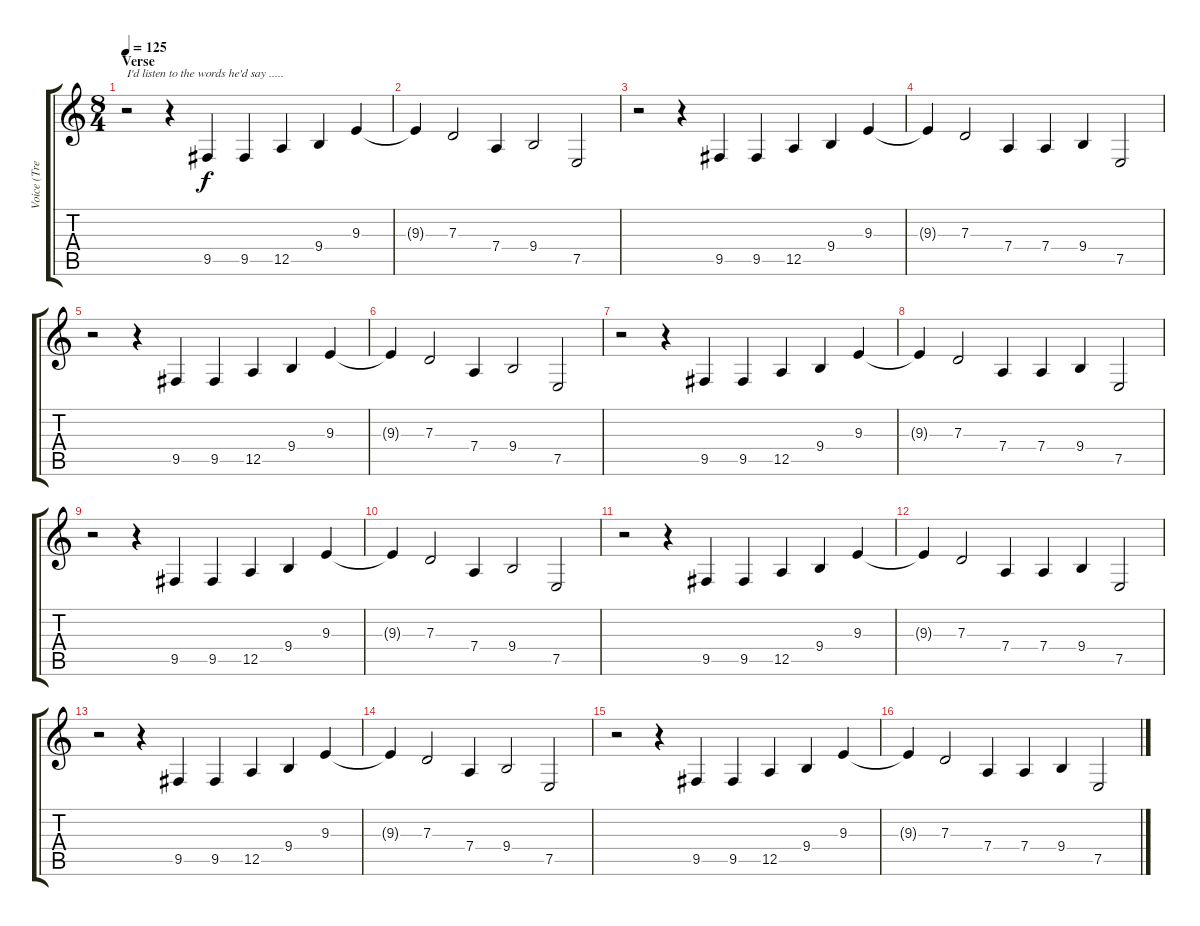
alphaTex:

\track ("Voice (Trent Renzor)" "Voice (Tre") {instrument pad7halo}
\staff {score tabs}
\tuning (E4 B3 G3 D3 A2 E2) {hide}
\ts (8 4)
\section ("" "Verse")
\tempo 125
\clef g2
\ks c
r.2{txt "I'd listen to the words he'd say ....." dy f} r.4 9.5.4 9.5.4 12.5.4 9.4.4 9.3.4 |
9.3{t}.4 7.3.2 7.4.4 9.4.2 7.5.2 |
r.2 r.4 9.5.4 9.5.4 12.5.4 9.4.4 9.3.4 |
9.3{t}.4 7.3.2 7.4.4 7.4.4 9.4.4 7.5.2 |
r.2 r.4 9.5.4 9.5.4 12.5.4 9.4.4 9.3.4 |
9.3{t}.4 7.3.2 7.4.4 9.4.2 7.5.2 |
r.2 r.4 9.5.4 9.5.4 12.5.4 9.4.4 9.3.4 |
9.3{t}.4 7.3.2 7.4.4 7.4.4 9.4.4 7.5.2 |
r.2 r.4 9.5.4 9.5.4 12.5.4 9.4.4 9.3.4 |
9.3{t}.4 7.3.2 7.4.4 9.4.2 7.5.2 |
r.2 r.4 9.5.4 9.5.4 12.5.4 9.4.4 9.3.4 |
9.3{t}.4 7.3.2 7.4.4 7.4.4 9.4.4 7.5.2 |
r.2 r.4 9.5.4 9.5.4 12.5.4 9.4.4 9.3.4 |
9.3{t}.4 7.3.2 7.4.4 9.4.2 7.5.2 |
r.2 r.4 9.5.4 9.5.4 12.5.4 9.4.4 9.3.4 |
9.3{t}.4 7.3.2 7.4.4 7.4.4 9.4.4 7.5.2
